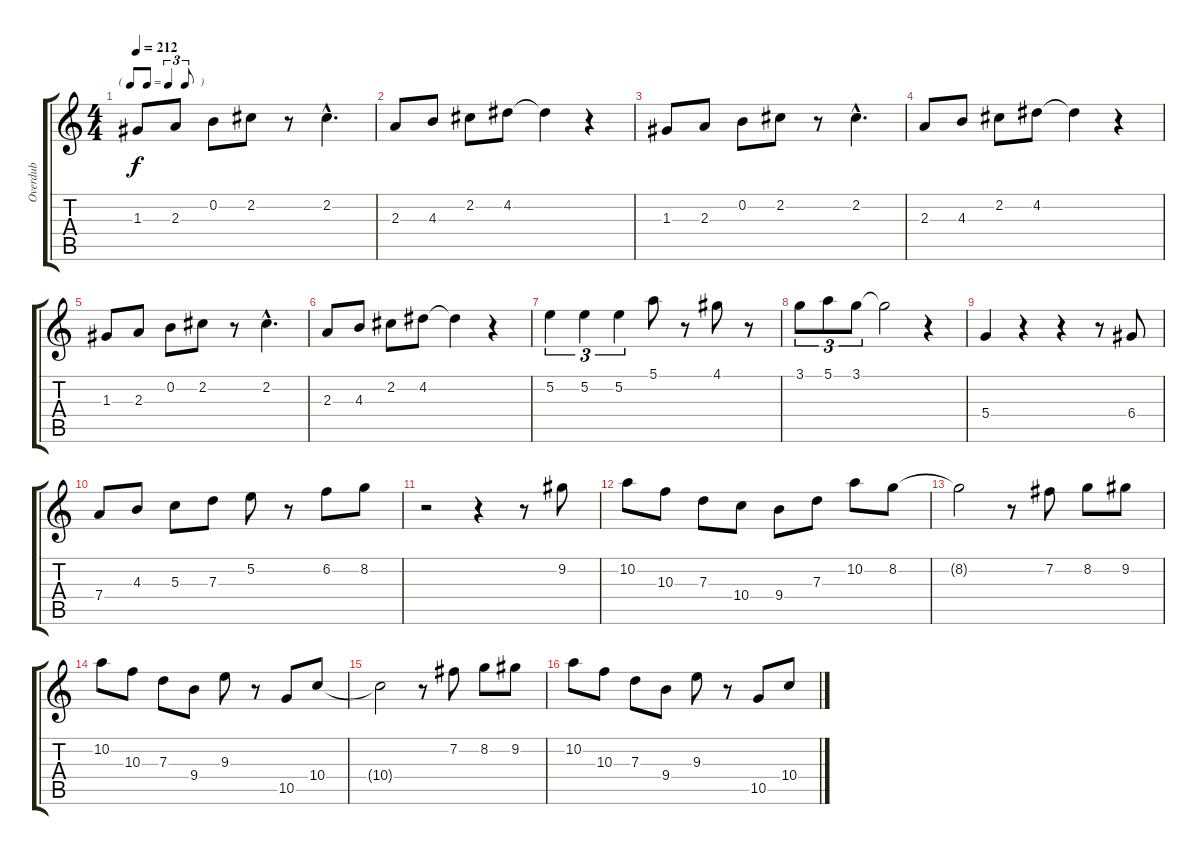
\track ("Overdub" "Overdub") {instrument electricbasspick}
\staff {score tabs}
\tuning (E4 B3 G3 D3 A2 E2) {hide}
\ts (4 4)
\tf triplet8th
\tempo 212
\clef g2
\ks c
1.3.8{dy f} 2.3.8 0.2.8 2.2.8 r.8 2.2{hac}.4{d} |
2.3.8 4.3.8 2.2.8 4.2.8 4.2{t}.4 r.4 |
1.3.8 2.3.8 0.2.8 2.2.8 r.8 2.2{hac}.4{d} |
2.3.8 4.3.8 2.2.8 4.2.8 4.2{t}.4 r.4 |
1.3.8 2.3.8 0.2.8 2.2.8 r.8 2.2{hac}.4{d} |
2.3.8 4.3.8 2.2.8 4.2.8 4.2{t}.4 r.4 |
5.2.4{tu (3 2)} 5.2.4{tu (3 2)} 5.2.4{tu (3 2)} 5.1.8 r.8 4.1.8 r.8 |
3.1.8{tu (3 2)} 5.1.8{tu (3 2)} 3.1.8{tu (3 2)} 3.1{t}.2 r.4 |
5.4.4 r.4 r.4 r.8 6.4.8 |
7.4.8 4.3.8 5.3.8 7.3.8 5.2.8 r.8 6.2.8 8.2.8 |
r.2 r.4 r.8 9.2.8 |
10.2.8 10.3.8 7.3.8 10.4.8 9.4.8 7.3.8 10.2.8 8.2.8 |
8.2{t}.2 r.8 7.2.8 8.2.8 9.2.8 |
10.2.8 10.3.8 7.3.8 9.4.8 9.3.8 r.8 10.5.8 10.4.8 |
10.4{t}.2 r.8 7.2.8 8.2.8 9.2.8 |
10.2.8 10.3.8 7.3.8 9.4.8 9.3.8 r.8 10.5.8 10.4.8
